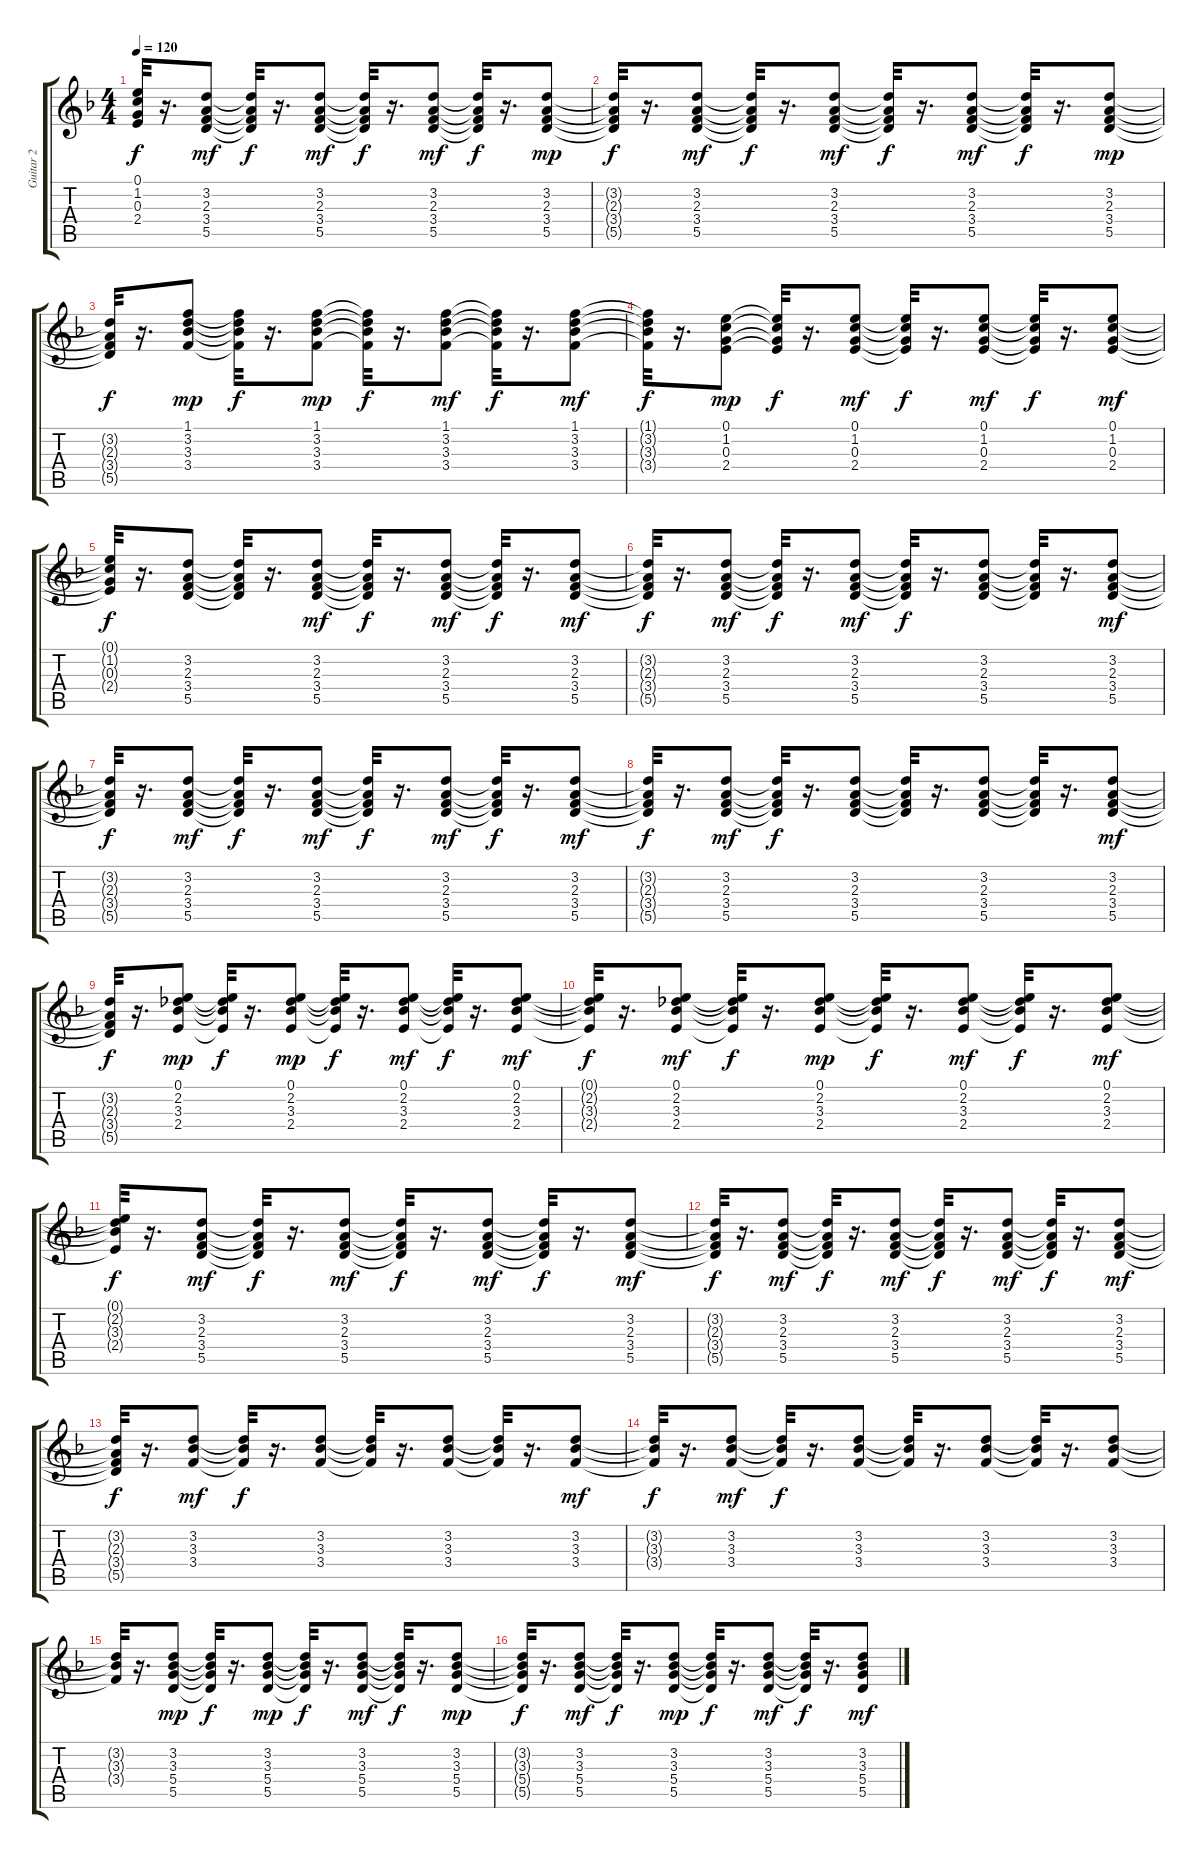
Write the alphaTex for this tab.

\track ("Guitar 2" "Guitar 2") {instrument acousticguitarsteel}
\staff {score tabs}
\tuning (E4 B3 G3 D3 A2 E2) {hide}
\ts (4 4)
\tempo 120
\clef g2
\ks dminor
(0.1{t} 1.2{t} 0.3{t} 2.4{t}).32{dy f} r.16{d} (3.2 2.3 3.4 5.5).8{dy mf} (3.2{t} 2.3{t} 3.4{t} 5.5{t}).32{dy f} r.16{d} (3.2 2.3 3.4 5.5).8{dy mf} (3.2{t} 2.3{t} 3.4{t} 5.5{t}).32{dy f} r.16{d} (3.2 2.3 3.4 5.5).8{dy mf} (3.2{t} 2.3{t} 3.4{t} 5.5{t}).32{dy f} r.16{d} (3.2 2.3 3.4 5.5).8{dy mp} |
(3.2{t} 2.3{t} 3.4{t} 5.5{t}).32{dy f} r.16{d} (3.2 2.3 3.4 5.5).8{dy mf} (3.2{t} 2.3{t} 3.4{t} 5.5{t}).32{dy f} r.16{d} (3.2 2.3 3.4 5.5).8{dy mf} (3.2{t} 2.3{t} 3.4{t} 5.5{t}).32{dy f} r.16{d} (3.2 2.3 3.4 5.5).8{dy mf} (3.2{t} 2.3{t} 3.4{t} 5.5{t}).32{dy f} r.16{d} (3.2 2.3 3.4 5.5).8{dy mp} |
(3.2{t} 2.3{t} 3.4{t} 5.5{t}).32{dy f} r.16{d} (1.1 3.2 3.3 3.4).8{dy mp} (1.1{t} 3.2{t} 3.3{t} 3.4{t}).32{dy f} r.16{d} (1.1 3.2 3.3 3.4).8{dy mp} (1.1{t} 3.2{t} 3.3{t} 3.4{t}).32{dy f} r.16{d} (1.1 3.2 3.3 3.4).8{dy mf} (1.1{t} 3.2{t} 3.3{t} 3.4{t}).32{dy f} r.16{d} (1.1 3.2 3.3 3.4).8{dy mf} |
(1.1{t} 3.2{t} 3.3{t} 3.4{t}).32{dy f} r.16{d} (0.1 1.2 0.3 2.4).8{dy mp} (0.1{t} 1.2{t} 0.3{t} 2.4{t}).32{dy f} r.16{d} (0.1 1.2 0.3 2.4).8{dy mf} (0.1{t} 1.2{t} 0.3{t} 2.4{t}).32{dy f} r.16{d} (0.1 1.2 0.3 2.4).8{dy mf} (0.1{t} 1.2{t} 0.3{t} 2.4{t}).32{dy f} r.16{d} (0.1 1.2 0.3 2.4).8{dy mf} |
(0.1{t} 1.2{t} 0.3{t} 2.4{t}).32{dy f} r.16{d} (3.2 2.3 3.4 5.5).8 (3.2{t} 2.3{t} 3.4{t} 5.5{t}).32 r.16{d} (3.2 2.3 3.4 5.5).8{dy mf} (3.2{t} 2.3{t} 3.4{t} 5.5{t}).32{dy f} r.16{d} (3.2 2.3 3.4 5.5).8{dy mf} (3.2{t} 2.3{t} 3.4{t} 5.5{t}).32{dy f} r.16{d} (3.2 2.3 3.4 5.5).8{dy mf} |
(3.2{t} 2.3{t} 3.4{t} 5.5{t}).32{dy f} r.16{d} (3.2 2.3 3.4 5.5).8{dy mf} (3.2{t} 2.3{t} 3.4{t} 5.5{t}).32{dy f} r.16{d} (3.2 2.3 3.4 5.5).8{dy mf} (3.2{t} 2.3{t} 3.4{t} 5.5{t}).32{dy f} r.16{d} (3.2 2.3 3.4 5.5).8 (3.2{t} 2.3{t} 3.4{t} 5.5{t}).32 r.16{d} (3.2 2.3 3.4 5.5).8{dy mf} |
(3.2{t} 2.3{t} 3.4{t} 5.5{t}).32{dy f} r.16{d} (3.2 2.3 3.4 5.5).8{dy mf} (3.2{t} 2.3{t} 3.4{t} 5.5{t}).32{dy f} r.16{d} (3.2 2.3 3.4 5.5).8{dy mf} (3.2{t} 2.3{t} 3.4{t} 5.5{t}).32{dy f} r.16{d} (3.2 2.3 3.4 5.5).8{dy mf} (3.2{t} 2.3{t} 3.4{t} 5.5{t}).32{dy f} r.16{d} (3.2 2.3 3.4 5.5).8{dy mf} |
(3.2{t} 2.3{t} 3.4{t} 5.5{t}).32{dy f} r.16{d} (3.2 2.3 3.4 5.5).8{dy mf} (3.2{t} 2.3{t} 3.4{t} 5.5{t}).32{dy f} r.16{d} (3.2 2.3 3.4 5.5).8 (3.2{t} 2.3{t} 3.4{t} 5.5{t}).32 r.16{d} (3.2 2.3 3.4 5.5).8 (3.2{t} 2.3{t} 3.4{t} 5.5{t}).32 r.16{d} (3.2 2.3 3.4 5.5).8{dy mf} |
(3.2{t} 2.3{t} 3.4{t} 5.5{t}).32{dy f} r.16{d} (0.1 2.2 3.3 2.4).8{dy mp} (0.1{t} 2.2{t} 3.3{t} 2.4{t}).32{dy f} r.16{d} (0.1 2.2 3.3 2.4).8{dy mp} (0.1{t} 2.2{t} 3.3{t} 2.4{t}).32{dy f} r.16{d} (0.1 2.2 3.3 2.4).8{dy mf} (0.1{t} 2.2{t} 3.3{t} 2.4{t}).32{dy f} r.16{d} (0.1 2.2 3.3 2.4).8{dy mf} |
(0.1{t} 2.2{t} 3.3{t} 2.4{t}).32{dy f} r.16{d} (0.1 2.2 3.3 2.4).8{dy mf} (0.1{t} 2.2{t} 3.3{t} 2.4{t}).32{dy f} r.16{d} (0.1 2.2 3.3 2.4).8{dy mp} (0.1{t} 2.2{t} 3.3{t} 2.4{t}).32{dy f} r.16{d} (0.1 2.2 3.3 2.4).8{dy mf} (0.1{t} 2.2{t} 3.3{t} 2.4{t}).32{dy f} r.16{d} (0.1 2.2 3.3 2.4).8{dy mf} |
(0.1{t} 2.2{t} 3.3{t} 2.4{t}).32{dy f} r.16{d} (3.2 2.3 3.4 5.5).8{dy mf} (3.2{t} 2.3{t} 3.4{t} 5.5{t}).32{dy f} r.16{d} (3.2 2.3 3.4 5.5).8{dy mf} (3.2{t} 2.3{t} 3.4{t} 5.5{t}).32{dy f} r.16{d} (3.2 2.3 3.4 5.5).8{dy mf} (3.2{t} 2.3{t} 3.4{t} 5.5{t}).32{dy f} r.16{d} (3.2 2.3 3.4 5.5).8{dy mf} |
(3.2{t} 2.3{t} 3.4{t} 5.5{t}).32{dy f} r.16{d} (3.2 2.3 3.4 5.5).8{dy mf} (3.2{t} 2.3{t} 3.4{t} 5.5{t}).32{dy f} r.16{d} (3.2 2.3 3.4 5.5).8{dy mf} (3.2{t} 2.3{t} 3.4{t} 5.5{t}).32{dy f} r.16{d} (3.2 2.3 3.4 5.5).8{dy mf} (3.2{t} 2.3{t} 3.4{t} 5.5{t}).32{dy f} r.16{d} (3.2 2.3 3.4 5.5).8{dy mf} |
(3.2{t} 2.3{t} 3.4{t} 5.5{t}).32{dy f} r.16{d} (3.2 3.3 3.4).8{dy mf} (3.2{t} 3.3{t} 3.4{t}).32{dy f} r.16{d} (3.2 3.3 3.4).8 (3.2{t} 3.3{t} 3.4{t}).32 r.16{d} (3.2 3.3 3.4).8 (3.2{t} 3.3{t} 3.4{t}).32 r.16{d} (3.2 3.3 3.4).8{dy mf} |
(3.2{t} 3.3{t} 3.4{t}).32{dy f} r.16{d} (3.2 3.3 3.4).8{dy mf} (3.2{t} 3.3{t} 3.4{t}).32{dy f} r.16{d} (3.2 3.3 3.4).8 (3.2{t} 3.3{t} 3.4{t}).32 r.16{d} (3.2 3.3 3.4).8 (3.2{t} 3.3{t} 3.4{t}).32 r.16{d} (3.2 3.3 3.4).8 |
(3.2{t} 3.3{t} 3.4{t}).32 r.16{d} (3.2 3.3 5.4 5.5).8{dy mp} (3.2{t} 3.3{t} 5.4{t} 5.5{t}).32{dy f} r.16{d} (3.2 3.3 5.4 5.5).8{dy mp} (3.2{t} 3.3{t} 5.4{t} 5.5{t}).32{dy f} r.16{d} (3.2 3.3 5.4 5.5).8{dy mf} (3.2{t} 3.3{t} 5.4{t} 5.5{t}).32{dy f} r.16{d} (3.2 3.3 5.4 5.5).8{dy mp} |
(3.2{t} 3.3{t} 5.4{t} 5.5{t}).32{dy f} r.16{d} (3.2 3.3 5.4 5.5).8{dy mf} (3.2{t} 3.3{t} 5.4{t} 5.5{t}).32{dy f} r.16{d} (3.2 3.3 5.4 5.5).8{dy mp} (3.2{t} 3.3{t} 5.4{t} 5.5{t}).32{dy f} r.16{d} (3.2 3.3 5.4 5.5).8{dy mf} (3.2{t} 3.3{t} 5.4{t} 5.5{t}).32{dy f} r.16{d} (3.2 3.3 5.4 5.5).8{dy mf}
